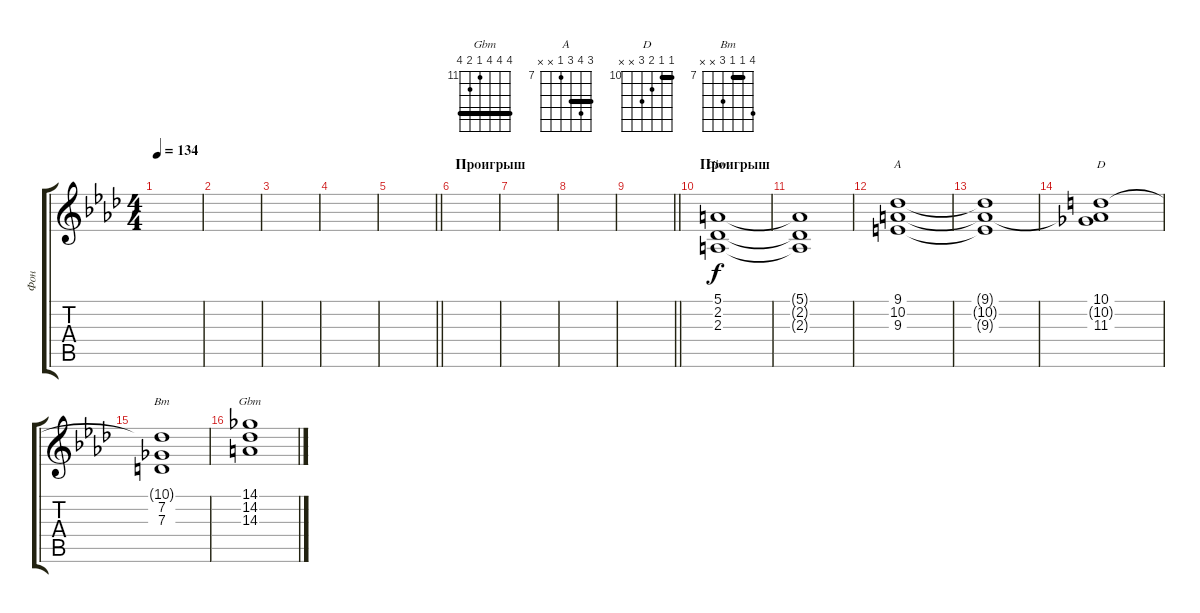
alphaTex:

\track ("Фон" "Фон") {instrument pad2warm}
\staff {score tabs}
\tuning (E4 B3 G3 D3 A2 E2) {hide}
\chord ("Gbm" 5 2 2 4 x x) {barre 2}
\chord ("A" 9 10 9 7 x x) {firstfret 7 barre 9}
\chord ("D" 10 10 11 12 x x) {firstfret 10 barre 10}
\chord ("Bm" 10 7 7 9 x x) {firstfret 7 barre 7}
\chord ("Gbm" 14 14 14 11 12 14) {firstfret 11 barre 14}
\ts (4 4)
\tempo 134
\clef g2
\ks fminor
|
|
|
|
\barLineRight lightlight
|
\section ("" "Проигрыш")
|
|
|
\barLineRight lightlight
|
\section ("" "Проигрыш")
(5.1 2.2 2.3).1{ch "Gbm"} |
(5.1{t} 2.2{t} 2.3{t}).1 |
(9.1 10.2 9.3).1{ch "A"} |
(9.1{t} 10.2{t} 9.3{t}).1 |
(10.1 10.2{t} 11.3).1{ch "D"} |
(10.1{t} 7.2 7.3).1{ch "Bm"} |
(14.1 14.2 14.3).1{ch "Gbm"}
